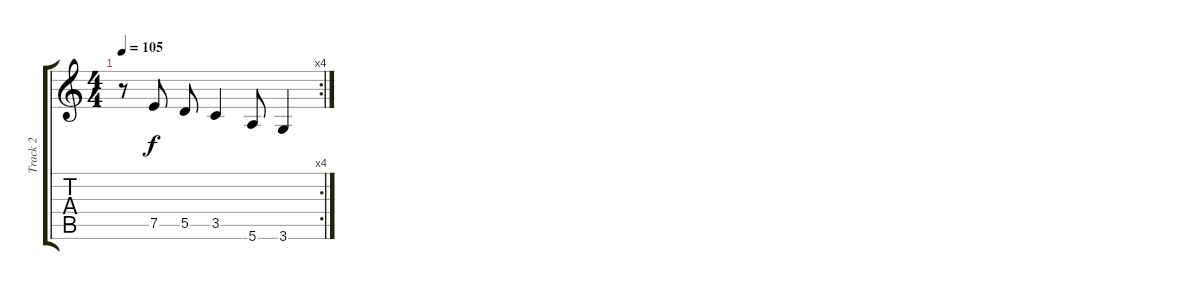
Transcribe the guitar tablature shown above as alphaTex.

\track ("Track 2" "Track 2") {instrument distortionguitar}
\staff {score tabs}
\tuning (E4 B3 G3 D3 A2 E2) {hide}
\rc 4
\ts (4 4)
\tempo 105
\clef g2
\ks c
r.8{dy f} 7.5.8 5.5.8 3.5.4 5.6.8 3.6.4
